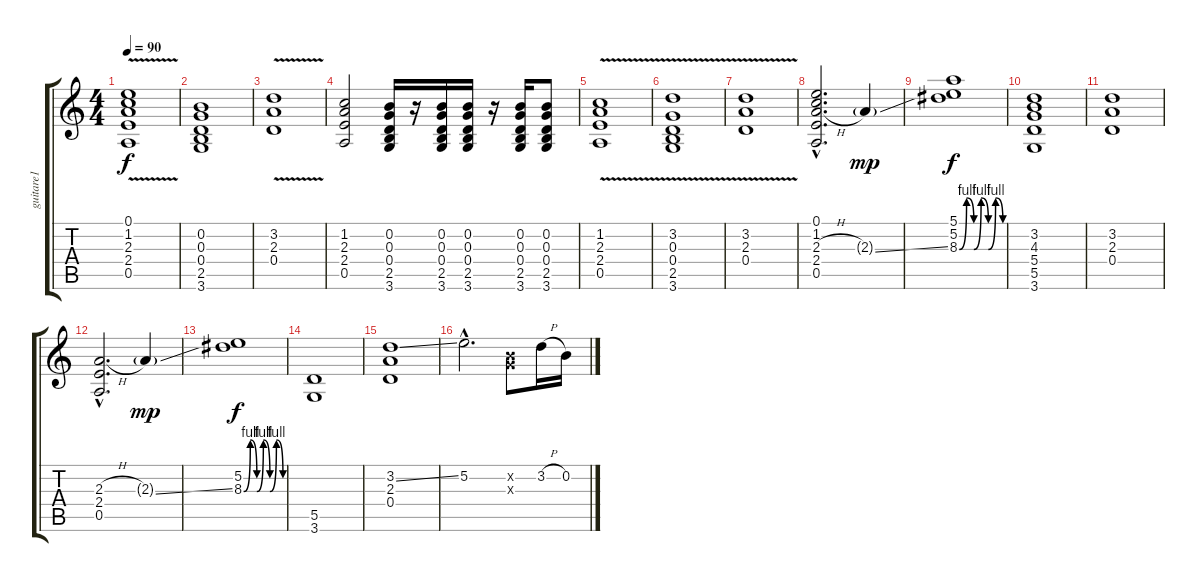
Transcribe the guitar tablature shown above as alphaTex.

\track ("guitare1" "guitare1") {instrument overdrivenguitar}
\staff {score tabs}
\tuning (E4 B3 G3 D3 A2 E2) {hide}
\ts (4 4)
\tempo 90
\clef g2
\ks c
(0.1{v} 1.2{v} 2.3{v} 2.4{v} 0.5{v}).1{dy f} |
(0.2 0.3 0.4 2.5 3.6).1 |
(3.2{v} 2.3{v} 0.4{v}).1 |
(1.2 2.3 2.4 0.5).2 (0.2 0.3 0.4 2.5 3.6).16 r.16 (0.2 0.3 0.4 2.5 3.6).16 (0.2 0.3 0.4 2.5 3.6).16 r.16 (0.2 0.3 0.4 2.5 3.6).16 (0.2 0.3 0.4 2.5 3.6).8 |
(1.2{v} 2.3{v} 2.4{v} 0.5{v}).1 |
(3.2{v} 0.3{v} 0.4{v} 2.5{v} 3.6{v}).1 |
(3.2{v} 2.3{v} 0.4{v}).1 |
(0.1{hac} 1.2{hac} 2.3{h hac} 2.4{hac} 0.5{hac}).2{d} 2.3{ss g}.4{dy mp} |
(5.1 5.2 8.3{be (custom 0 0 10 4 20 0 30 4 40 0 50 4 60 0)}).1{dy f} |
(3.2 4.3 5.4 5.5 3.6).1 |
(3.2 2.3 0.4).1 |
(2.3{h hac} 2.4{hac} 0.5{hac}).2{d} 2.3{ss g}.4{dy mp} |
(5.2 8.3{be (custom 0 0 10 4 20 0 30 4 40 0 50 4 60 0)}).1{dy f} |
(5.5 3.6).1 |
(3.2{ss} 2.3 0.4).1 |
5.2{hac}.2{d} (0.2{x} 0.3{x}).8 3.2{h}.16 0.2.16
